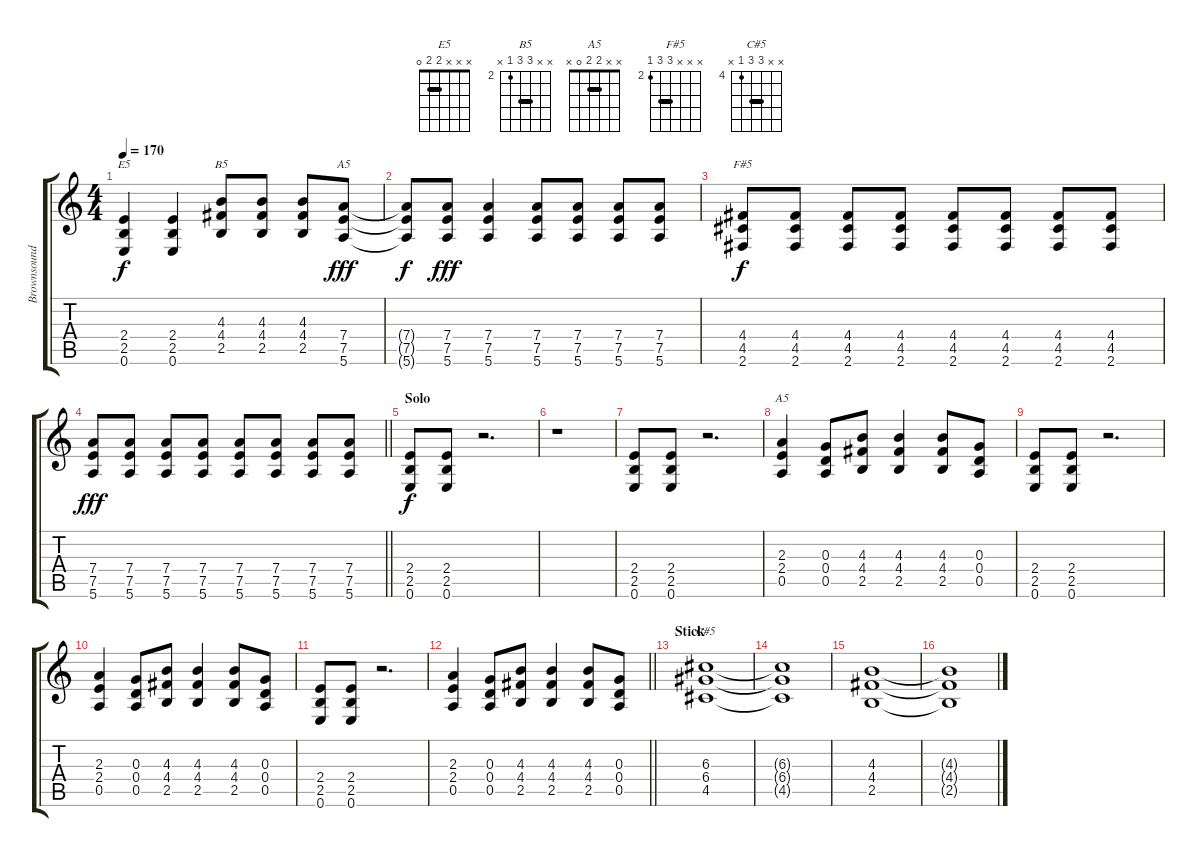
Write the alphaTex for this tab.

\track ("Brownsound (Lead-Guitar)" "Brownsound") {instrument overdrivenguitar}
\staff {score tabs}
\tuning (E4 B3 G3 D3 A2 E2) {hide}
\chord ("E5" x x x 2 2 0) {barre 2}
\chord ("B5" x x 4 4 2 x) {firstfret 2 barre 4}
\chord ("A5" x x x 7 7 5) {firstfret 5 barre 7}
\chord ("F#5" x x x 4 4 2) {firstfret 2 barre 4}
\chord ("A5" x x 2 2 0 x) {barre 2}
\chord ("C#5" x x 6 6 4 x) {firstfret 4 barre 6}
\ts (4 4)
\tempo 170
\clef g2
\ks c
(2.4 2.5 0.6).4{ch "E5" dy f} (2.4 2.5 0.6).4 (4.3 4.4 2.5).8{ch "B5"} (4.3 4.4 2.5).8 (4.3 4.4 2.5).8 (7.4 7.5 5.6).8{ch "A5" dy fff} |
(7.4{t} 7.5{t} 5.6{t}).8{dy f} (7.4 7.5 5.6).8{dy fff} (7.4 7.5 5.6).4 (7.4 7.5 5.6).8 (7.4 7.5 5.6).8 (7.4 7.5 5.6).8 (7.4 7.5 5.6).8 |
(4.4 4.5 2.6).8{ch "F#5" dy f} (4.4 4.5 2.6).8 (4.4 4.5 2.6).8 (4.4 4.5 2.6).8 (4.4 4.5 2.6).8 (4.4 4.5 2.6).8 (4.4 4.5 2.6).8 (4.4 4.5 2.6).8 |
\barLineRight lightlight
(7.4 7.5 5.6).8{dy fff} (7.4 7.5 5.6).8 (7.4 7.5 5.6).8 (7.4 7.5 5.6).8 (7.4 7.5 5.6).8 (7.4 7.5 5.6).8 (7.4 7.5 5.6).8 (7.4 7.5 5.6).8 |
\section ("" "Solo")
(2.4 2.5 0.6).8{dy f} (2.4 2.5 0.6).8 r.2{d} |
r.1 |
(2.4 2.5 0.6).8 (2.4 2.5 0.6).8 r.2{d} |
(2.3 2.4 0.5).4{ch "A5"} (0.3 0.4 0.5).8 (4.3 4.4 2.5).8 (4.3 4.4 2.5).4 (4.3 4.4 2.5).8 (0.3 0.4 0.5).8 |
(2.4 2.5 0.6).8 (2.4 2.5 0.6).8 r.2{d} |
(2.3 2.4 0.5).4 (0.3 0.4 0.5).8 (4.3 4.4 2.5).8 (4.3 4.4 2.5).4 (4.3 4.4 2.5).8 (0.3 0.4 0.5).8 |
(2.4 2.5 0.6).8 (2.4 2.5 0.6).8 r.2{d} |
\barLineRight lightlight
(2.3 2.4 0.5).4 (0.3 0.4 0.5).8 (4.3 4.4 2.5).8 (4.3 4.4 2.5).4 (4.3 4.4 2.5).8 (0.3 0.4 0.5).8 |
\section ("" "Stick")
(6.3 6.4 4.5).1{ch "C#5"} |
(6.3{t} 6.4{t} 4.5{t}).1 |
(4.3 4.4 2.5).1 |
(4.3{t} 4.4{t} 2.5{t}).1
